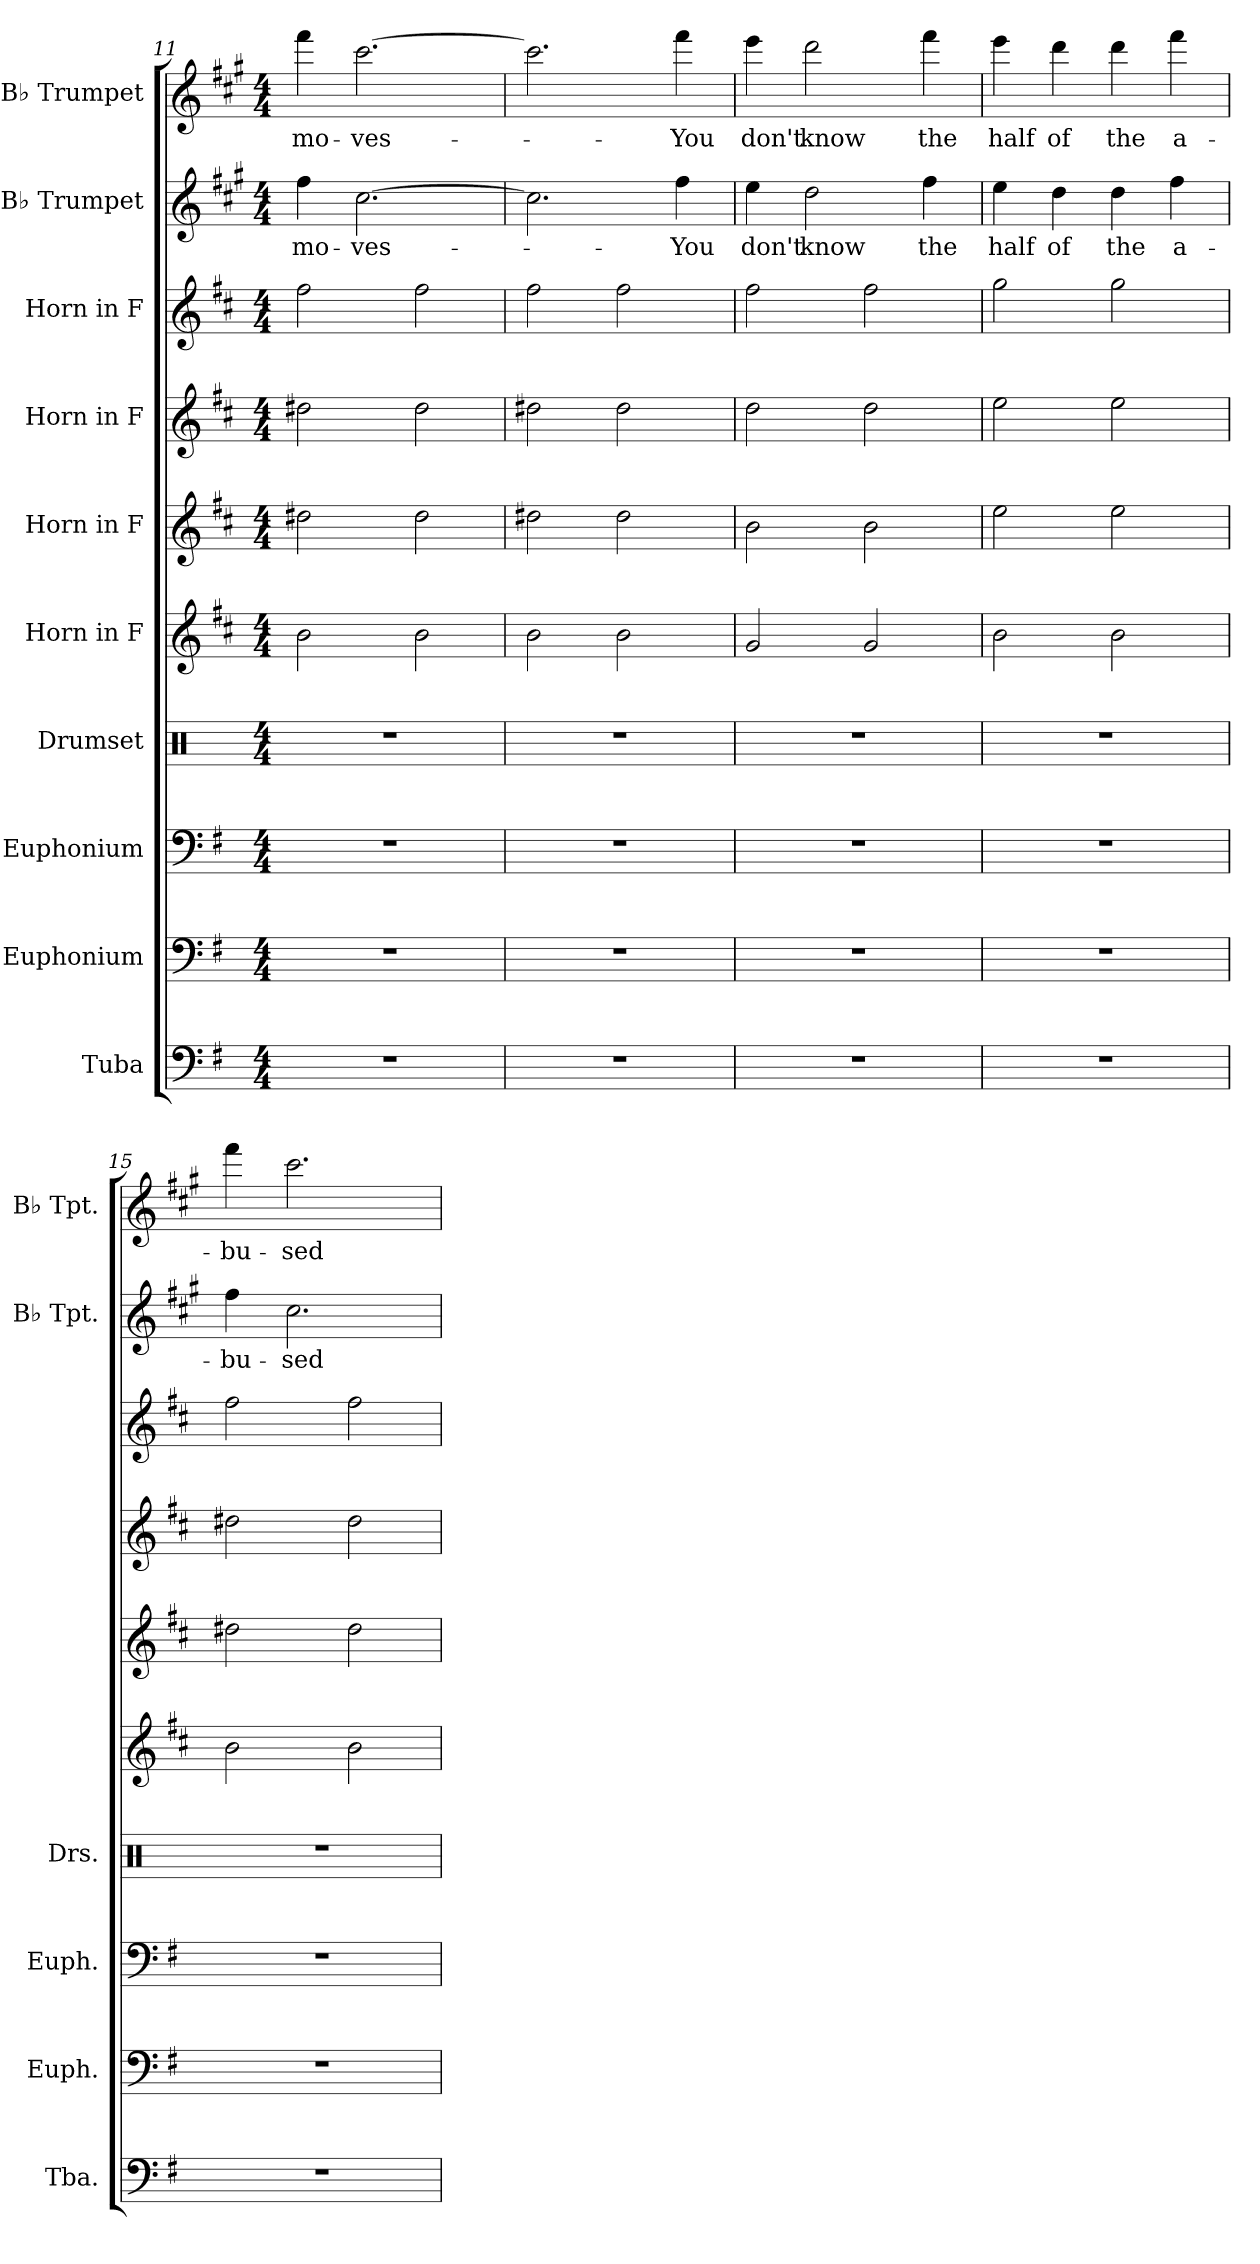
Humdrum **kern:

**kern	**kern	**kern	**kern	**kern	**kern	**kern	**kern	**kern	**text	**kern	**text
*part10	*part9	*part8	*part7	*part6	*part5	*part4	*part3	*part2	*part2	*part1	*part1
*staff10	*staff9	*staff8	*staff7	*staff6	*staff5	*staff4	*staff3	*staff2	*staff2	*staff1	*staff1
*I"Tuba	*I"Euphonium	*I"Euphonium	*I"Drumset	*I"Horn in F	*I"Horn in F	*I"Horn in F	*I"Horn in F	*I"B♭ Trumpet	*	*I"B♭ Trumpet	*
*I'Tba.	*I'Euph.	*I'Euph.	*I'Drs.	*	*	*	*	*I'B♭ Tpt.	*	*I'B♭ Tpt.	*
*clefF4	*clefF4	*clefF4	*clefX	*clefG2	*clefG2	*clefG2	*clefG2	*clefG2	*	*clefG2	*
*	*	*	*	*ITrd4c7	*ITrd4c7	*ITrd4c7	*ITrd4c7	*ITrd1c2	*	*ITrd1c2	*
*k[f#]	*k[f#]	*k[f#]	*k[]	*k[f#]	*k[f#]	*k[f#]	*k[f#]	*k[f#]	*	*k[f#]	*
*M4/4	*M4/4	*M4/4	*M4/4	*M4/4	*M4/4	*M4/4	*M4/4	*M4/4	*	*M4/4	*
=11	=11	=11	=11	=11	=11	=11	=11	=11	=11	=11	=11
1r	1r	1r	1r	2e\	2g#X\	2g#X\	2b\	4ee\	mo-	4eee\	mo-
.	.	.	.	.	.	.	.	[2.b\	-ves-	[2.bb\	-ves-
.	.	.	.	2e\	2g#\	2g#\	2b\	.	.	.	.
=12	=12	=12	=12	=12	=12	=12	=12	=12	=12	=12	=12
1r	1r	1r	1r	2e\	2g#X\	2g#X\	2b\	2.b\]	.	2.bb\]	.
.	.	.	.	2e\	2g#\	2g#\	2b\	.	.	.	.
.	.	.	.	.	.	.	.	4ee\	-You	4eee\	-You
!!LO:PB:g=z
=13	=13	=13	=13	=13	=13	=13	=13	=13	=13	=13	=13
1r	1r	1r	1r	2c/	2e\	2g\	2b\	4dd\	don't	4ddd\	don't
.	.	.	.	.	.	.	.	2cc\	know	2ccc\	know
.	.	.	.	2c/	2e\	2g\	2b\	.	.	.	.
.	.	.	.	.	.	.	.	4ee\	the	4eee\	the
=14	=14	=14	=14	=14	=14	=14	=14	=14	=14	=14	=14
1r	1r	1r	1r	2e\	2a\	2a\	2cc\	4dd\	half	4ddd\	half
.	.	.	.	.	.	.	.	4cc\	of	4ccc\	of
.	.	.	.	2e\	2a\	2a\	2cc\	4cc\	the	4ccc\	the
.	.	.	.	.	.	.	.	4ee\	a-	4eee\	a-
=15	=15	=15	=15	=15	=15	=15	=15	=15	=15	=15	=15
1r	1r	1r	1r	2e\	2g#X\	2g#X\	2b\	4ee\	-bu-	4eee\	-bu-
.	.	.	.	.	.	.	.	2.b\	-sed	2.bb\	-sed
.	.	.	.	2e\	2g#\	2g#\	2b\	.	.	.	.
=	=	=	=	=	=	=	=	=	=	=	=
*-	*-	*-	*-	*-	*-	*-	*-	*-	*-	*-	*-
